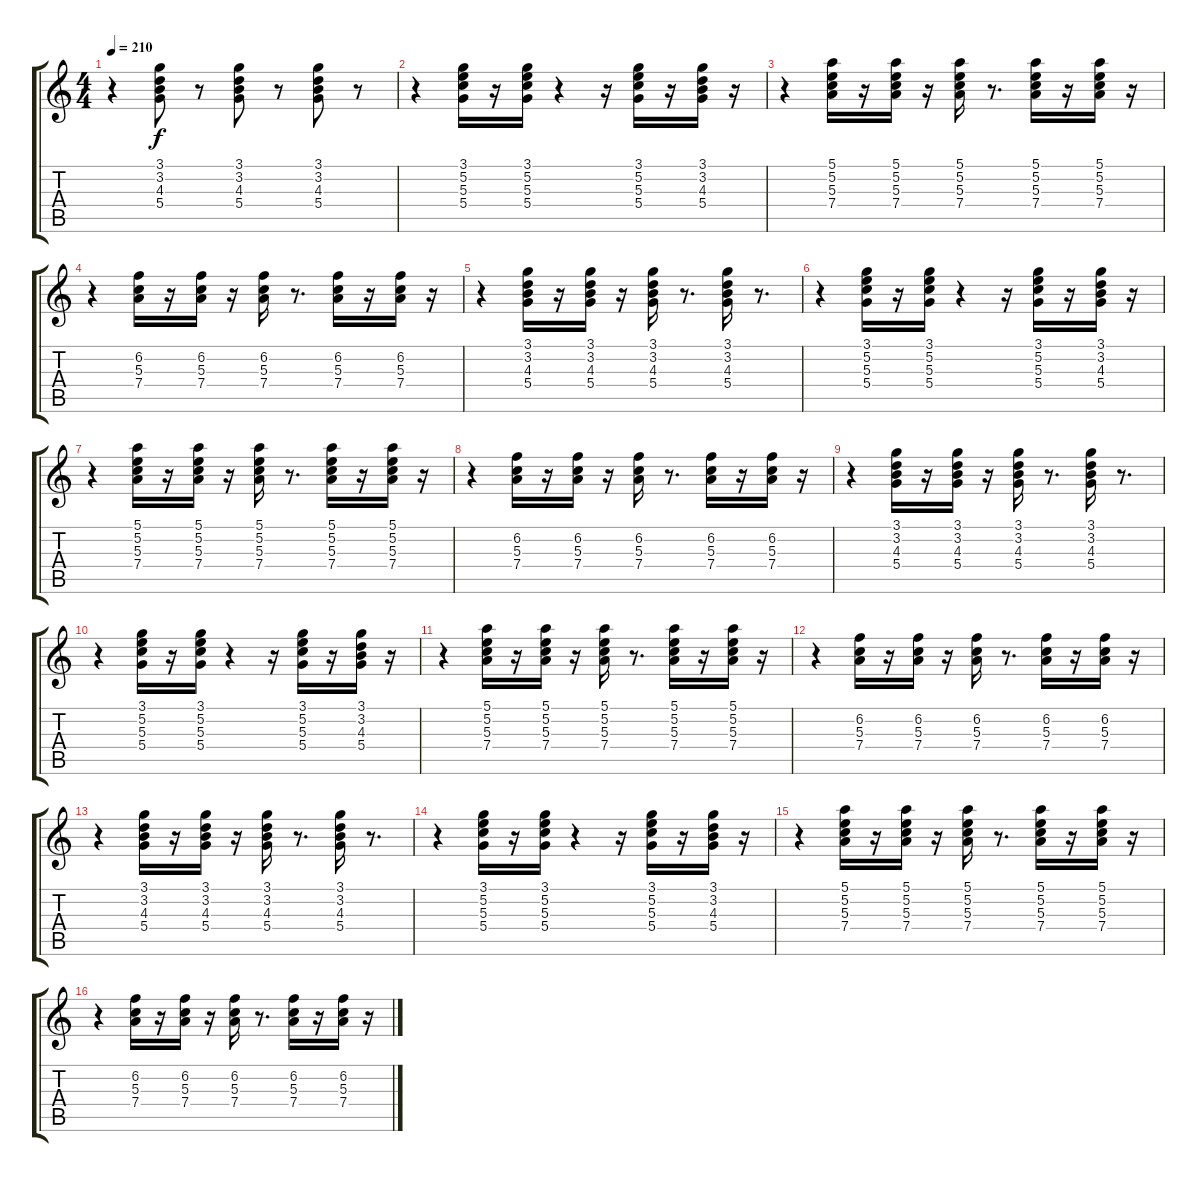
\track "" {instrument electricguitarclean}
\staff {score tabs}
\tuning (E4 B3 G3 D3 A2 E2) {hide}
\ts (4 4)
\tempo 210
\clef g2
\ks c
r.4{dy f} (3.1 3.2 4.3 5.4).8 r.8 (3.1 3.2 4.3 5.4).8 r.8 (3.1 3.2 4.3 5.4).8 r.8 |
r.4 (3.1 5.2 5.3 5.4).16 r.16 (3.1 5.2 5.3 5.4).16 r.4 r.16 (3.1 5.2 5.3 5.4).16 r.16 (3.1 3.2 4.3 5.4).16 r.16 |
r.4 (5.1 5.2 5.3 7.4).16 r.16 (5.1 5.2 5.3 7.4).16 r.16 (5.1 5.2 5.3 7.4).16 r.8{d} (5.1 5.2 5.3 7.4).16 r.16 (5.1 5.2 5.3 7.4).16 r.16 |
r.4 (6.2 5.3 7.4).16 r.16 (6.2 5.3 7.4).16 r.16 (6.2 5.3 7.4).16 r.8{d} (6.2 5.3 7.4).16 r.16 (6.2 5.3 7.4).16 r.16 |
r.4 (3.1 3.2 4.3 5.4).16 r.16 (3.1 3.2 4.3 5.4).16 r.16 (3.1 3.2 4.3 5.4).16 r.8{d} (3.1 3.2 4.3 5.4).16 r.8{d} |
r.4 (3.1 5.2 5.3 5.4).16 r.16 (3.1 5.2 5.3 5.4).16 r.4 r.16 (3.1 5.2 5.3 5.4).16 r.16 (3.1 3.2 4.3 5.4).16 r.16 |
r.4 (5.1 5.2 5.3 7.4).16 r.16 (5.1 5.2 5.3 7.4).16 r.16 (5.1 5.2 5.3 7.4).16 r.8{d} (5.1 5.2 5.3 7.4).16 r.16 (5.1 5.2 5.3 7.4).16 r.16 |
r.4 (6.2 5.3 7.4).16 r.16 (6.2 5.3 7.4).16 r.16 (6.2 5.3 7.4).16 r.8{d} (6.2 5.3 7.4).16 r.16 (6.2 5.3 7.4).16 r.16 |
r.4 (3.1 3.2 4.3 5.4).16 r.16 (3.1 3.2 4.3 5.4).16 r.16 (3.1 3.2 4.3 5.4).16 r.8{d} (3.1 3.2 4.3 5.4).16 r.8{d} |
r.4 (3.1 5.2 5.3 5.4).16 r.16 (3.1 5.2 5.3 5.4).16 r.4 r.16 (3.1 5.2 5.3 5.4).16 r.16 (3.1 3.2 4.3 5.4).16 r.16 |
r.4 (5.1 5.2 5.3 7.4).16 r.16 (5.1 5.2 5.3 7.4).16 r.16 (5.1 5.2 5.3 7.4).16 r.8{d} (5.1 5.2 5.3 7.4).16 r.16 (5.1 5.2 5.3 7.4).16 r.16 |
r.4 (6.2 5.3 7.4).16 r.16 (6.2 5.3 7.4).16 r.16 (6.2 5.3 7.4).16 r.8{d} (6.2 5.3 7.4).16 r.16 (6.2 5.3 7.4).16 r.16 |
r.4 (3.1 3.2 4.3 5.4).16 r.16 (3.1 3.2 4.3 5.4).16 r.16 (3.1 3.2 4.3 5.4).16 r.8{d} (3.1 3.2 4.3 5.4).16 r.8{d} |
r.4 (3.1 5.2 5.3 5.4).16 r.16 (3.1 5.2 5.3 5.4).16 r.4 r.16 (3.1 5.2 5.3 5.4).16 r.16 (3.1 3.2 4.3 5.4).16 r.16 |
r.4 (5.1 5.2 5.3 7.4).16 r.16 (5.1 5.2 5.3 7.4).16 r.16 (5.1 5.2 5.3 7.4).16 r.8{d} (5.1 5.2 5.3 7.4).16 r.16 (5.1 5.2 5.3 7.4).16 r.16 |
r.4 (6.2 5.3 7.4).16 r.16 (6.2 5.3 7.4).16 r.16 (6.2 5.3 7.4).16 r.8{d} (6.2 5.3 7.4).16 r.16 (6.2 5.3 7.4).16 r.16
